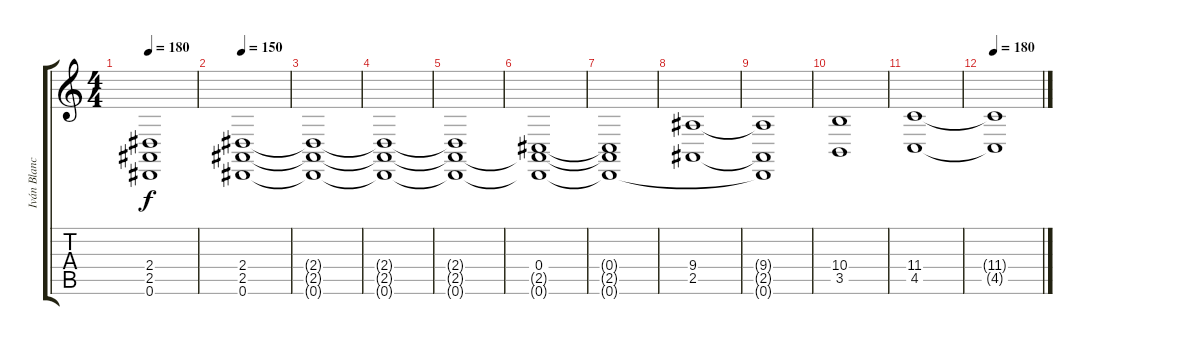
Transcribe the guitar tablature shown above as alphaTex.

\track ("Iván Blanco (I)" "Iván Blanc") {instrument choiraahs}
\staff {score tabs}
\tuning (Eb4 Bb3 Gb3 Db3 Ab2 Eb2) {hide}
\ts (4 4)
\tempo 180
\clef g2
\ks c
(2.4{t} 2.5{t} 0.6{t}).1{dy f} |
\tempo 150
(2.4 2.5 0.6).1{instrument stringensemble1} |
(2.4{t} 2.5{t} 0.6{t}).1 |
(2.4{t} 2.5{t} 0.6{t}).1 |
(2.4{t} 2.5{t} 0.6{t}).1 |
(0.4 2.5{t} 0.6{t}).1 |
(0.4{t} 2.5{t} 0.6{t}).1 |
(9.4 2.5).1 |
(9.4{t} 2.5{t} 0.6{t}).1 |
(10.4 3.5).1 |
(11.4 4.5).1 |
\tempo 180
(11.4{t} 4.5{t}).1
